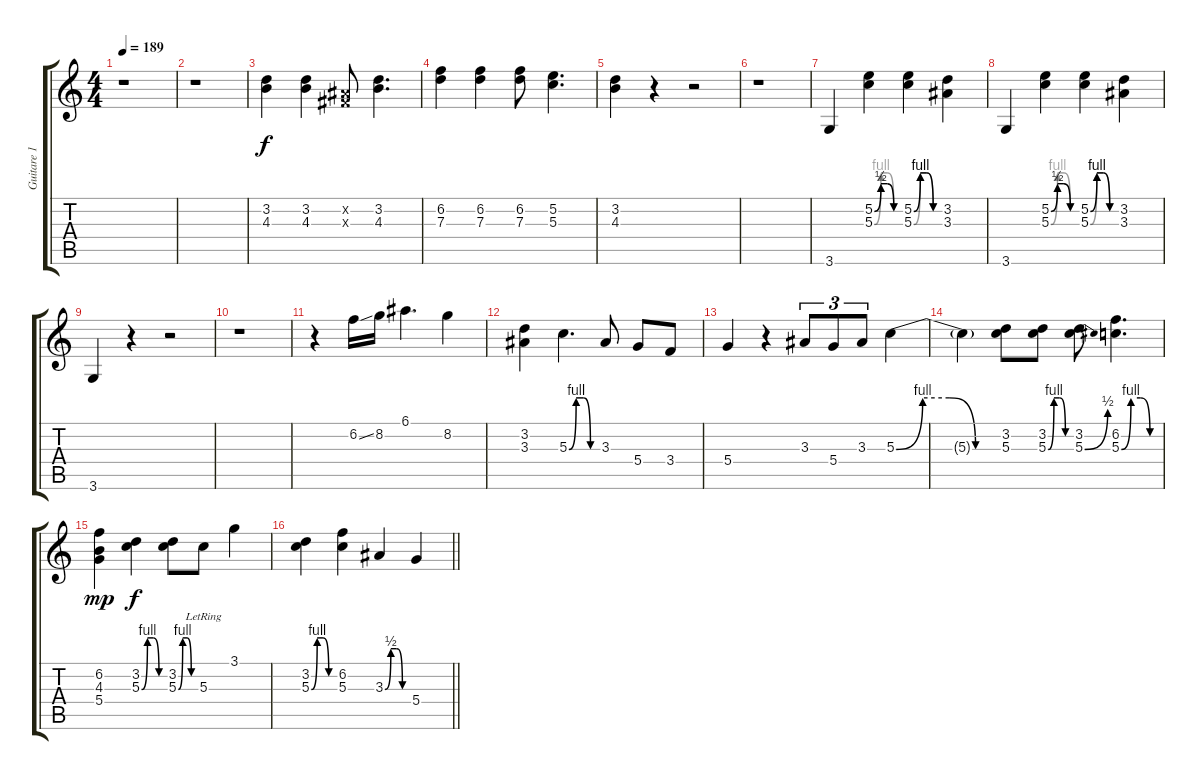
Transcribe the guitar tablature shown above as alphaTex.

\track ("Guitare 1" "Guitare 1") {instrument overdrivenguitar}
\staff {score tabs}
\tuning (E4 B3 G3 D3 A2 E2) {hide}
\ts (4 4)
\tempo 189
\clef g2
\ks c
r.1{dy f} |
r.1 |
(3.2 4.3).4 (3.2 4.3).4 (-1.2{x} -1.3{x}).8 (3.2 4.3).4{d} |
(6.2 7.3).4 (6.2 7.3).4 (6.2 7.3).8 (5.2 5.3).4{d} |
(3.2 4.3).4 r.4 r.2 |
r.1 |
3.6.4 (5.2{be (custom 0 0 15 2 30 2 45 0 60 0)} 5.3{be (custom 0 0 15 4 30 4 45 0 60 0)}).4 (5.2{be (custom 0 0 15 4 30 4 45 0 60 0)} 5.3{be (custom 0 0 15 4 30 4 45 0 60 0)}).4 (3.2 3.3).4 |
3.6.4 (5.2{be (custom 0 0 15 2 30 2 45 0 60 0)} 5.3{be (custom 0 0 15 4 30 4 45 0 60 0)}).4 (5.2{be (custom 0 0 15 4 30 4 45 0 60 0)} 5.3{be (custom 0 0 15 4 30 4 45 0 60 0)}).4 (3.2 3.3).4 |
3.6.4 r.4 r.2 |
r.1 |
r.4 6.2{ss}.16 8.2.16 6.1.4{d} 8.2.4 |
(3.2 3.3).4 5.3{be (custom 0 0 15 4 30 4 45 0 60 0)}.4{d} 3.3.8 5.4.8 3.4.8 |
5.4.4 r.4 3.3.8{tu (3 2)} 5.4.8{tu (3 2)} 3.3.8{tu (3 2)} 5.3{be (custom 0 0 15 4 30 4 45 0 60 0)}.4 |
5.3{t}.4 (3.2 5.3).8 (3.2 5.3{be (custom 0 0 15 4 30 4 45 0 60 0)}).8 (3.2 5.3{be (bend 0 0 60 2)}).8 (6.2 5.3{be (custom 0 0 15 4 30 4 45 0 60 0)}).4{d} |
(6.2 4.3 5.4).4{dy mp} (3.2 5.3{be (custom 0 0 15 4 30 4 45 0 60 0)}).4{dy f} (3.2 5.3{be (custom 0 0 15 4 30 4 45 0 60 0)}).8 5.3{lr}.8 3.1.4 |
\barLineRight lightlight
(3.2 5.3{be (custom 0 0 15 4 30 4 45 0 60 0)}).4 (6.2 5.3).4 3.3{be (custom 0 0 15 2 30 2 45 0 60 0)}.4 5.4.4
